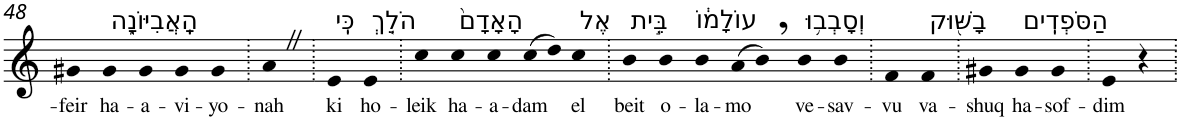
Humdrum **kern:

**kern	**text
*part1	*part1
*staff1	*staff1
*I"Piano	*
*I'Pno	*
!!LO:PB:g=z
*clefG2	*
*k[]	*
=48	=48
!	!LO:LY:b
4g#X	-feir
!LO:TX:a:t=הָֽאֲבִיּוֹנָ֑ה	!
!	!LO:LY:b
4g#	ha-
!	!LO:LY:b
4g#	-a-
!	!LO:LY:b
4g#	-vi-
!	!LO:LY:b
4g#	-yo-
=49.	=49.
!	!LO:LY:b
4aZ	-nah
=50.	=50.
!LO:TX:a:t=כִּֽי	!
!	!LO:LY:b
4e	ki
!LO:TX:a:t=הֹלֵ֤ךְ	!
!	!LO:LY:b
4e	ho-
=51.	=51.
!	!LO:LY:b
4cc	-leik
!LO:TX:a:t=הָאָדָם֙	!
!	!LO:LY:b
4cc	ha-
!	!LO:LY:b
4cc	-a-
!	!LO:LY:b
(>8cc	-dam
8dd)	.
!LO:TX:a:t=אֶל	!
!	!LO:LY:b
4cc	el
=52.	=52.
!LO:TX:a:t=בֵּ֣ית	!
!	!LO:LY:b
4b	beit
!LO:TX:a:t=עוֹלָמ֔וֹ	!
!	!LO:LY:b
4b	o-
!	!LO:LY:b
4b	-la-
!	!LO:LY:b
(>8a	-mo
8b,)	.
!LO:TX:a:t=וְסָבְב֥וּ	!
!	!LO:LY:b
4b	ve-
!	!LO:LY:b
4b	-sav-
=53.	=53.
!	!LO:LY:b
4f	-vu
!LO:TX:a:t=בָשּׁ֖וּק	!
!	!LO:LY:b
4f	va-
=54.	=54.
!	!LO:LY:b
4g#X	-shuq
!LO:TX:a:t=הַסֹּפְדִֽים	!
!	!LO:LY:b
4g#	ha-
!	!LO:LY:b
4g#	-sof-
=55.	=55.
!	!LO:LY:b
4e	-dim
4r	.
=.	=.
*-	*-
